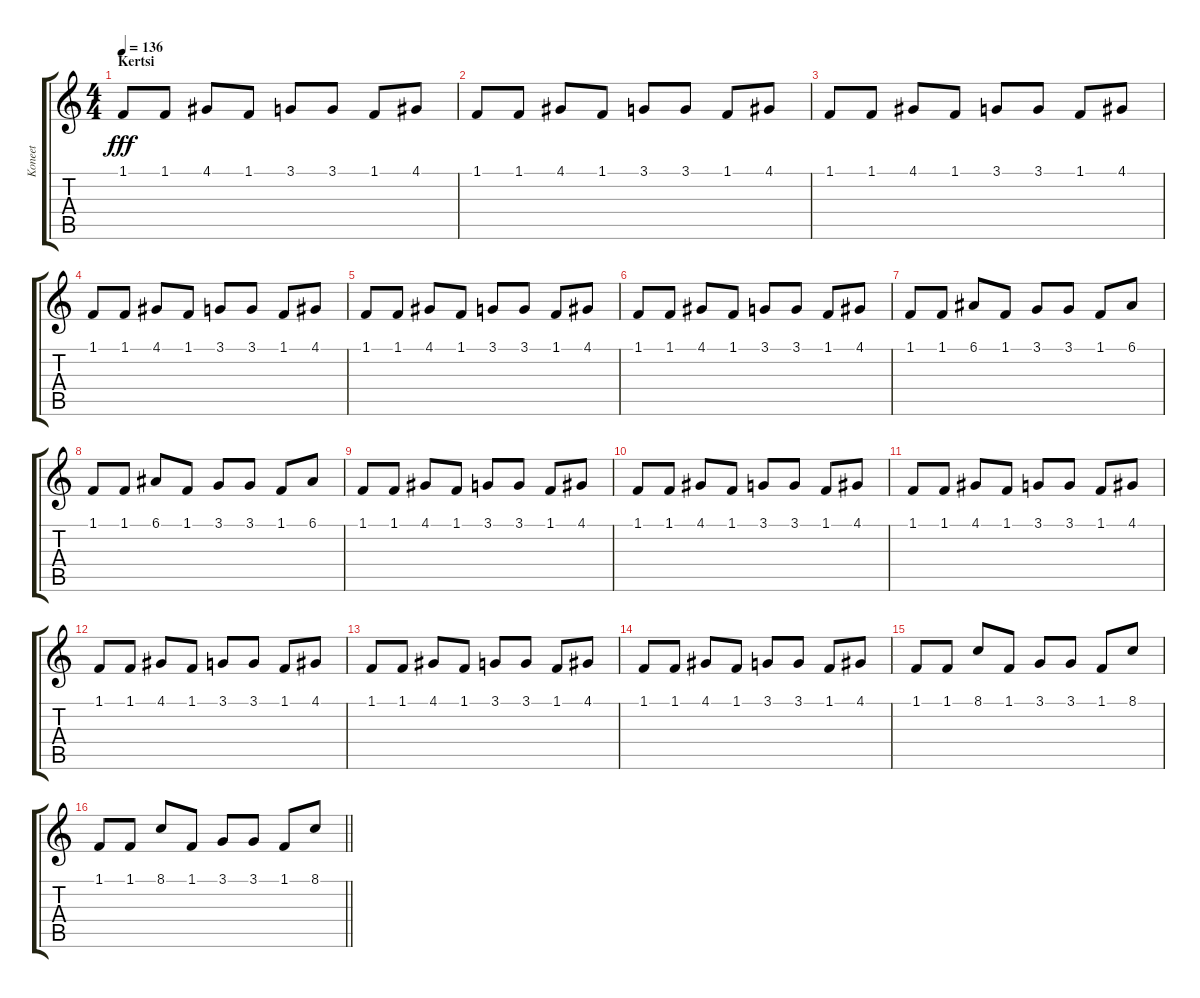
\track ("Koneet" "Koneet") {instrument sitar}
\staff {score tabs}
\tuning (E4 B3 G3 D3 A2 E2) {hide}
\ts (4 4)
\section ("" "Kertsi")
\tempo 136
\clef g2
\ks c
1.1.8{dy fff instrument fx5brightness} 1.1.8 4.1.8 1.1.8 3.1.8 3.1.8 1.1.8 4.1.8 |
1.1.8 1.1.8 4.1.8 1.1.8 3.1.8 3.1.8 1.1.8 4.1.8 |
1.1.8 1.1.8 4.1.8 1.1.8 3.1.8 3.1.8 1.1.8 4.1.8 |
1.1.8 1.1.8 4.1.8 1.1.8 3.1.8 3.1.8 1.1.8 4.1.8 |
1.1.8 1.1.8 4.1.8 1.1.8 3.1.8 3.1.8 1.1.8 4.1.8 |
1.1.8 1.1.8 4.1.8 1.1.8 3.1.8 3.1.8 1.1.8 4.1.8 |
1.1.8 1.1.8 6.1.8 1.1.8 3.1.8 3.1.8 1.1.8 6.1.8 |
1.1.8 1.1.8 6.1.8 1.1.8 3.1.8 3.1.8 1.1.8 6.1.8 |
1.1.8 1.1.8 4.1.8 1.1.8 3.1.8 3.1.8 1.1.8 4.1.8 |
1.1.8 1.1.8 4.1.8 1.1.8 3.1.8 3.1.8 1.1.8 4.1.8 |
1.1.8 1.1.8 4.1.8 1.1.8 3.1.8 3.1.8 1.1.8 4.1.8 |
1.1.8 1.1.8 4.1.8 1.1.8 3.1.8 3.1.8 1.1.8 4.1.8 |
1.1.8 1.1.8 4.1.8 1.1.8 3.1.8 3.1.8 1.1.8 4.1.8 |
1.1.8 1.1.8 4.1.8 1.1.8 3.1.8 3.1.8 1.1.8 4.1.8 |
1.1.8 1.1.8 8.1.8 1.1.8 3.1.8 3.1.8 1.1.8 8.1.8 |
\barLineRight lightlight
1.1.8 1.1.8 8.1.8 1.1.8 3.1.8 3.1.8 1.1.8 8.1.8
